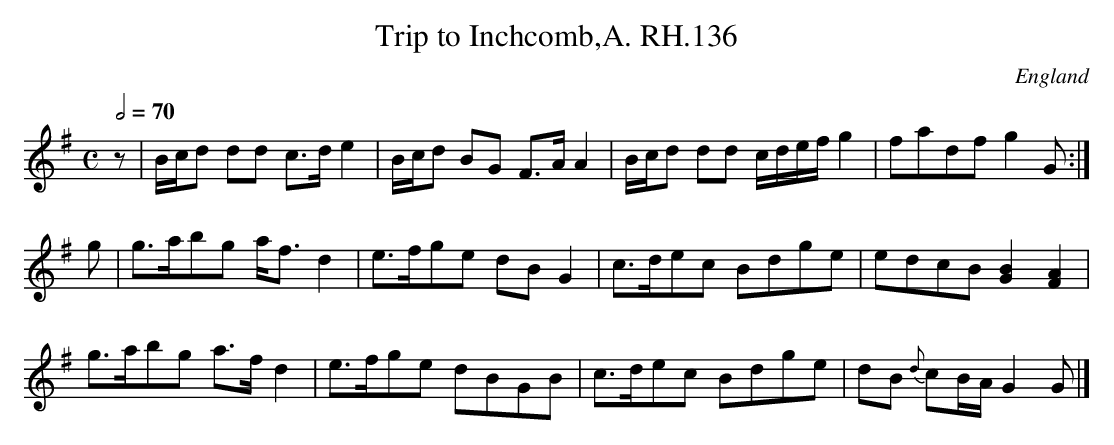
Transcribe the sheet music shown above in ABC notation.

X:1
T:Trip to Inchcomb,A. RH.136
L:1/8
M:C
O:England
Q:1/2=70
K:G
z|B/c/d dd c>de2|B/c/d BG F>AA2|\
B/c/d dd c/d/e/f/g2|fadf g2G:|!
g|g>abg a<fd2|e>fge dBG2|\
c>dec Bdge|edcB [G2B2][F2A2]|!
g>abg a>fd2|e>fge dBGB|\
c>dec Bdge|dB {d}cB/A/ G2G|]
